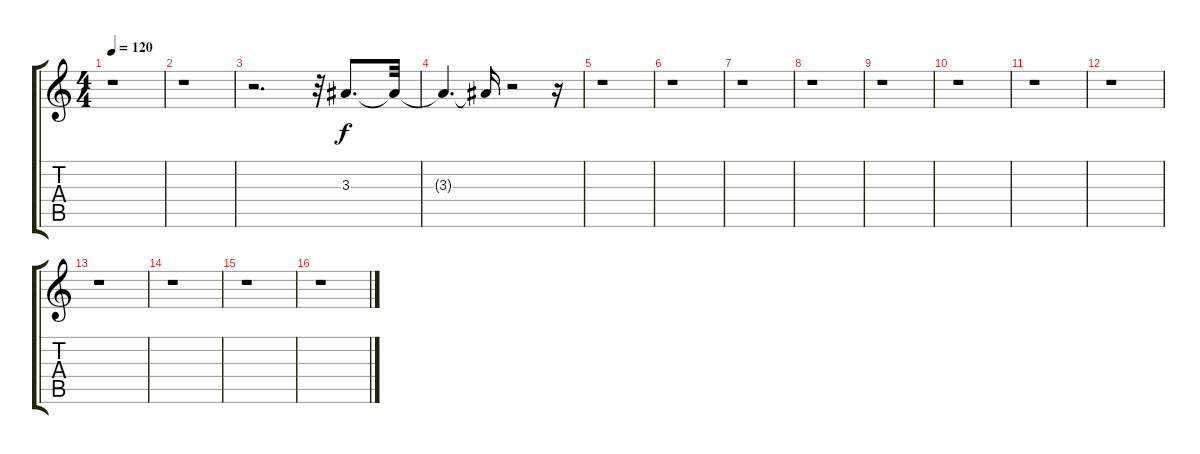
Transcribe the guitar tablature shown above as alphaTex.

\track "" {instrument distortionguitar}
\staff {score tabs}
\tuning (E4 B3 G3 D3 A2 E2) {hide}
\ts (4 4)
\tempo 120
\clef g2
\ks c
r.1{dy f} |
r.1 |
r.2{d} r.32 3.3.8{d} 3.3{t}.32 |
3.3{t}.4{d} 3.3{t}.16 r.2 r.16 |
r.1 |
r.1 |
r.1 |
r.1 |
r.1 |
r.1 |
r.1 |
r.1 |
r.1 |
r.1 |
r.1 |
r.1
